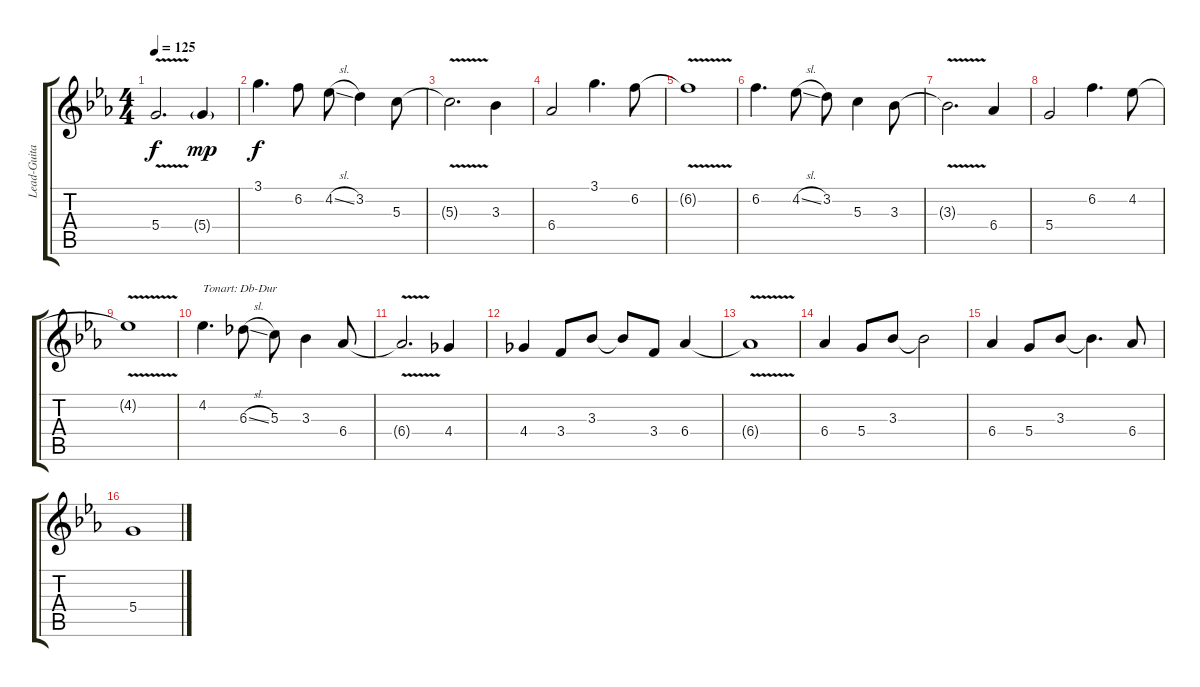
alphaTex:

\track ("Lead-Guitar" "Lead-Guita") {instrument distortionguitar}
\staff {score tabs}
\tuning (E4 B3 G3 D3 A2 E2) {hide}
\ts (4 4)
\tempo 125
\clef g2
\ks eb
5.4{v t}.2{d dy f} 5.4{g}.4{dy mp} |
3.1.4{d dy f} 6.2.8 4.2{sl}.8 3.2.4 5.3.8 |
5.3{v t}.2{d} 3.3.4 |
6.4.2 3.1.4{d} 6.2.8 |
6.2{v t}.1 |
6.2.4{d} 4.2{sl}.8 3.2.8 5.3.4 3.3.8 |
3.3{v t}.2{d} 6.4.4 |
5.4.2 6.2.4{d} 4.2.8 |
4.2{v t}.1 |
4.2.4{d txt "Tonart: Db-Dur"} 6.3{sl}.8 5.3.8 3.3.4 6.4.8 |
6.4{v t}.2{d} 4.4.4 |
4.4.4 3.4.8 3.3.8 3.3{t}.8 3.4.8 6.4.4 |
6.4{v t}.1 |
6.4.4 5.4.8 3.3.8 3.3{t}.2 |
6.4.4 5.4.8 3.3.8 3.3{t}.4{d} 6.4.8 |
5.4.1
